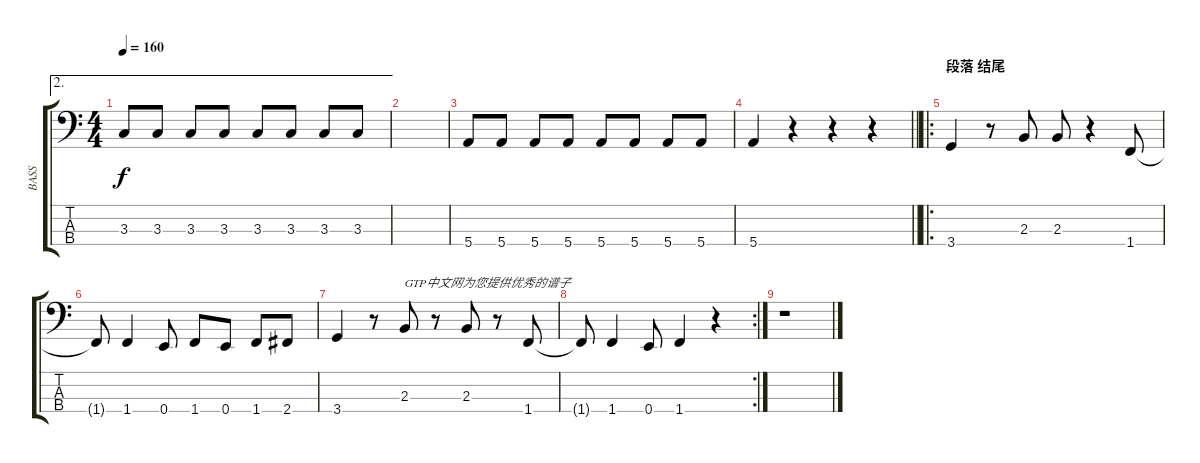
\track ("BASS" "BASS") {instrument electricbasspick}
\staff {score tabs}
\tuning (G2 D2 A1 E1) {hide}
\ae 2
\ts (4 4)
\tempo 160
\clef f4
\ks c
3.3.8{dy f} 3.3.8 3.3.8 3.3.8 3.3.8 3.3.8 3.3.8 3.3.8 |
|
5.4.8 5.4.8 5.4.8 5.4.8 5.4.8 5.4.8 5.4.8 5.4.8 |
\barLineRight lightlight
5.4.4 r.4 r.4 r.4 |
\ro
\section ("" "段落 结尾")
3.4.4 r.8 2.3.8 2.3.8 r.4 1.4.8 |
1.4{t}.8 1.4.4 0.4.8 1.4.8 0.4.8 1.4.8 2.4.8 |
3.4.4 r.8 2.3.8{txt "GTP中文网为您提供优秀的谱子"} r.8 2.3.8 r.8 1.4.8 |
\rc 2
1.4{t}.8 1.4.4 0.4.8 1.4.4 r.4 |
r.1
